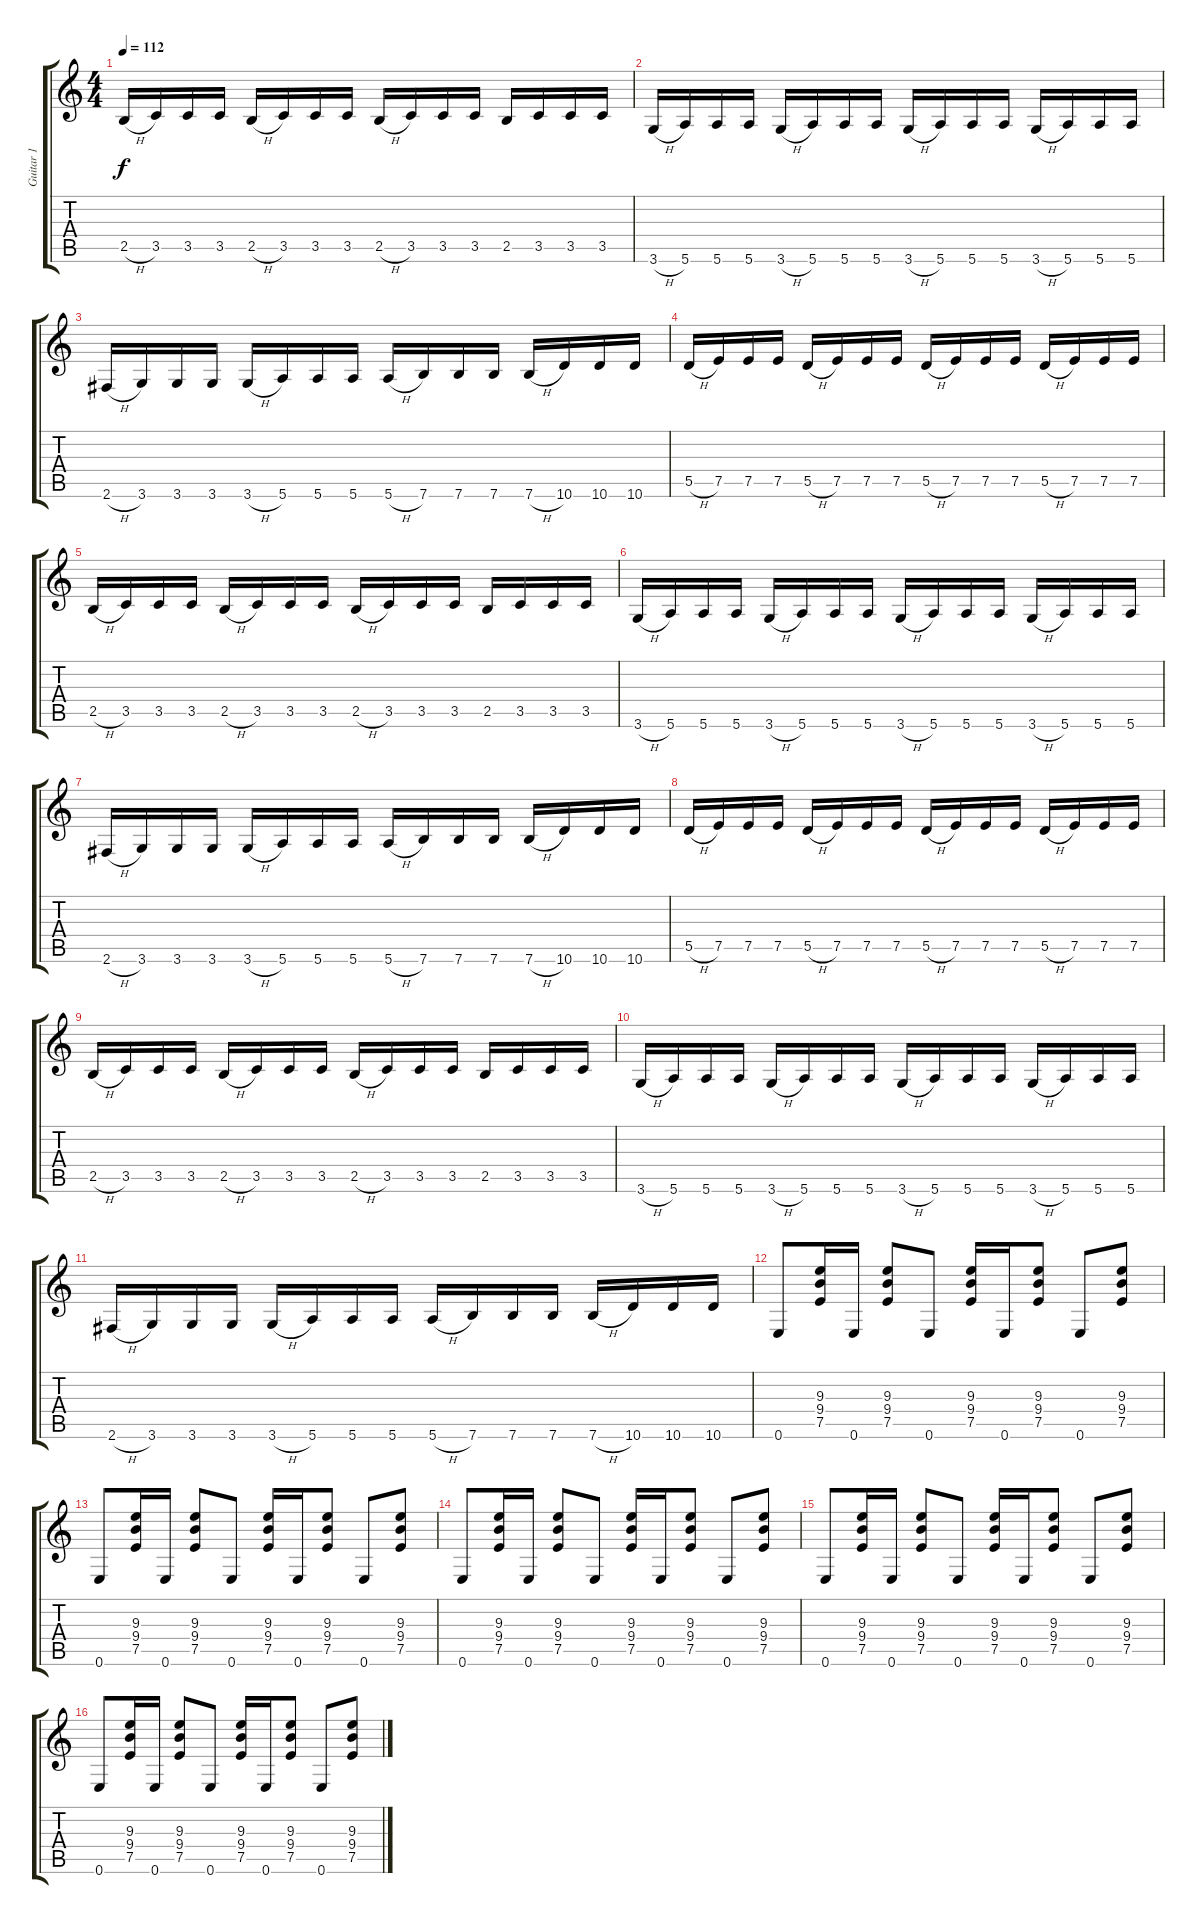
\track ("Guitar 1" "Guitar 1") {instrument overdrivenguitar}
\staff {score tabs}
\tuning (E4 B3 G3 D3 A2 E2) {hide}
\ts (4 4)
\tempo 112
\clef g2
\ks c
2.5{h}.16{dy f} 3.5.16 3.5.16 3.5.16 2.5{h}.16 3.5.16 3.5.16 3.5.16 2.5{h}.16 3.5.16 3.5.16 3.5.16 2.5.16 3.5.16 3.5.16 3.5.16 |
3.6{h}.16 5.6.16 5.6.16 5.6.16 3.6{h}.16 5.6.16 5.6.16 5.6.16 3.6{h}.16 5.6.16 5.6.16 5.6.16 3.6{h}.16 5.6.16 5.6.16 5.6.16 |
2.6{h}.16 3.6.16 3.6.16 3.6.16 3.6{h}.16 5.6.16 5.6.16 5.6.16 5.6{h}.16 7.6.16 7.6.16 7.6.16 7.6{h}.16 10.6.16 10.6.16 10.6.16 |
5.5{h}.16 7.5.16 7.5.16 7.5.16 5.5{h}.16 7.5.16 7.5.16 7.5.16 5.5{h}.16 7.5.16 7.5.16 7.5.16 5.5{h}.16 7.5.16 7.5.16 7.5.16 |
2.5{h}.16 3.5.16 3.5.16 3.5.16 2.5{h}.16 3.5.16 3.5.16 3.5.16 2.5{h}.16 3.5.16 3.5.16 3.5.16 2.5.16 3.5.16 3.5.16 3.5.16 |
3.6{h}.16 5.6.16 5.6.16 5.6.16 3.6{h}.16 5.6.16 5.6.16 5.6.16 3.6{h}.16 5.6.16 5.6.16 5.6.16 3.6{h}.16 5.6.16 5.6.16 5.6.16 |
2.6{h}.16 3.6.16 3.6.16 3.6.16 3.6{h}.16 5.6.16 5.6.16 5.6.16 5.6{h}.16 7.6.16 7.6.16 7.6.16 7.6{h}.16 10.6.16 10.6.16 10.6.16 |
5.5{h}.16 7.5.16 7.5.16 7.5.16 5.5{h}.16 7.5.16 7.5.16 7.5.16 5.5{h}.16 7.5.16 7.5.16 7.5.16 5.5{h}.16 7.5.16 7.5.16 7.5.16 |
2.5{h}.16 3.5.16 3.5.16 3.5.16 2.5{h}.16 3.5.16 3.5.16 3.5.16 2.5{h}.16 3.5.16 3.5.16 3.5.16 2.5.16 3.5.16 3.5.16 3.5.16 |
3.6{h}.16 5.6.16 5.6.16 5.6.16 3.6{h}.16 5.6.16 5.6.16 5.6.16 3.6{h}.16 5.6.16 5.6.16 5.6.16 3.6{h}.16 5.6.16 5.6.16 5.6.16 |
2.6{h}.16 3.6.16 3.6.16 3.6.16 3.6{h}.16 5.6.16 5.6.16 5.6.16 5.6{h}.16 7.6.16 7.6.16 7.6.16 7.6{h}.16 10.6.16 10.6.16 10.6.16 |
0.6.8 (9.3 9.4 7.5).16 0.6.16 (9.3 9.4 7.5).8 0.6.8 (9.3 9.4 7.5).16 0.6.16 (9.3 9.4 7.5).8 0.6.8 (9.3 9.4 7.5).8 |
0.6.8 (9.3 9.4 7.5).16 0.6.16 (9.3 9.4 7.5).8 0.6.8 (9.3 9.4 7.5).16 0.6.16 (9.3 9.4 7.5).8 0.6.8 (9.3 9.4 7.5).8 |
0.6.8 (9.3 9.4 7.5).16 0.6.16 (9.3 9.4 7.5).8 0.6.8 (9.3 9.4 7.5).16 0.6.16 (9.3 9.4 7.5).8 0.6.8 (9.3 9.4 7.5).8 |
0.6.8 (9.3 9.4 7.5).16 0.6.16 (9.3 9.4 7.5).8 0.6.8 (9.3 9.4 7.5).16 0.6.16 (9.3 9.4 7.5).8 0.6.8 (9.3 9.4 7.5).8 |
0.6.8 (9.3 9.4 7.5).16 0.6.16 (9.3 9.4 7.5).8 0.6.8 (9.3 9.4 7.5).16 0.6.16 (9.3 9.4 7.5).8 0.6.8 (9.3 9.4 7.5).8
